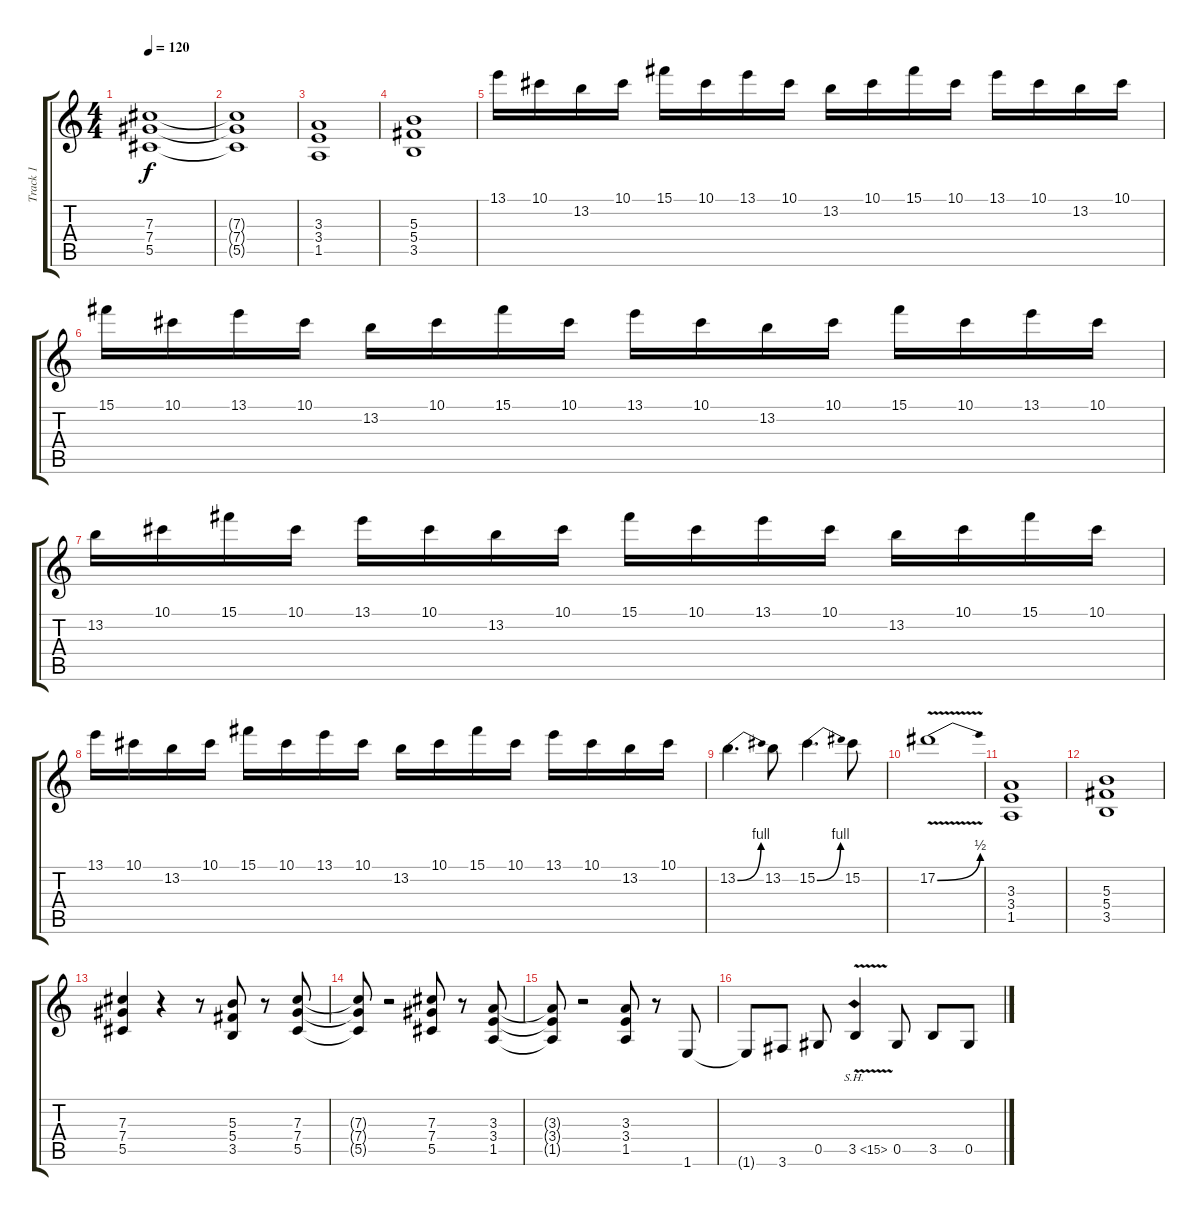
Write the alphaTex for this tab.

\track ("Track 1" "Track 1") {instrument distortionguitar}
\staff {score tabs}
\tuning (Eb4 Bb3 Gb3 Db3 Ab2 Eb2) {hide}
\ts (4 4)
\tempo 120
\clef g2
\ks c
(7.3 7.4 5.5).1{dy f} |
(7.3{t} 7.4{t} 5.5{t}).1 |
(3.3 3.4 1.5).1 |
(5.3 5.4 3.5).1 |
13.1.16 10.1.16 13.2.16 10.1.16 15.1.16 10.1.16 13.1.16 10.1.16 13.2.16 10.1.16 15.1.16 10.1.16 13.1.16 10.1.16 13.2.16 10.1.16 |
15.1.16 10.1.16 13.1.16 10.1.16 13.2.16 10.1.16 15.1.16 10.1.16 13.1.16 10.1.16 13.2.16 10.1.16 15.1.16 10.1.16 13.1.16 10.1.16 |
13.2.16 10.1.16 15.1.16 10.1.16 13.1.16 10.1.16 13.2.16 10.1.16 15.1.16 10.1.16 13.1.16 10.1.16 13.2.16 10.1.16 15.1.16 10.1.16 |
13.1.16 10.1.16 13.2.16 10.1.16 15.1.16 10.1.16 13.1.16 10.1.16 13.2.16 10.1.16 15.1.16 10.1.16 13.1.16 10.1.16 13.2.16 10.1.16 |
13.2{be (bend 0 0 60 4)}.4{d} 13.2.8 15.2{be (bend 0 0 60 4)}.4{d} 15.2.8 |
17.2{be (bend 0 0 60 2) v}.1 |
(3.3 3.4 1.5).1 |
(5.3 5.4 3.5).1 |
(7.3 7.4 5.5).4 r.4 r.8 (5.3 5.4 3.5).8 r.8 (7.3 7.4 5.5).8 |
(7.3{t} 7.4{t} 5.5{t}).8 r.2 (7.3 7.4 5.5).8 r.8 (3.3 3.4 1.5).8 |
(3.3{t} 3.4{t} 1.5{t}).8 r.2 (3.3 3.4 1.5).8 r.8 1.6.8 |
1.6{t}.8 3.6.8 0.5.8 3.5{sh 12 v}.4 0.5.8 3.5.8 0.5.8
